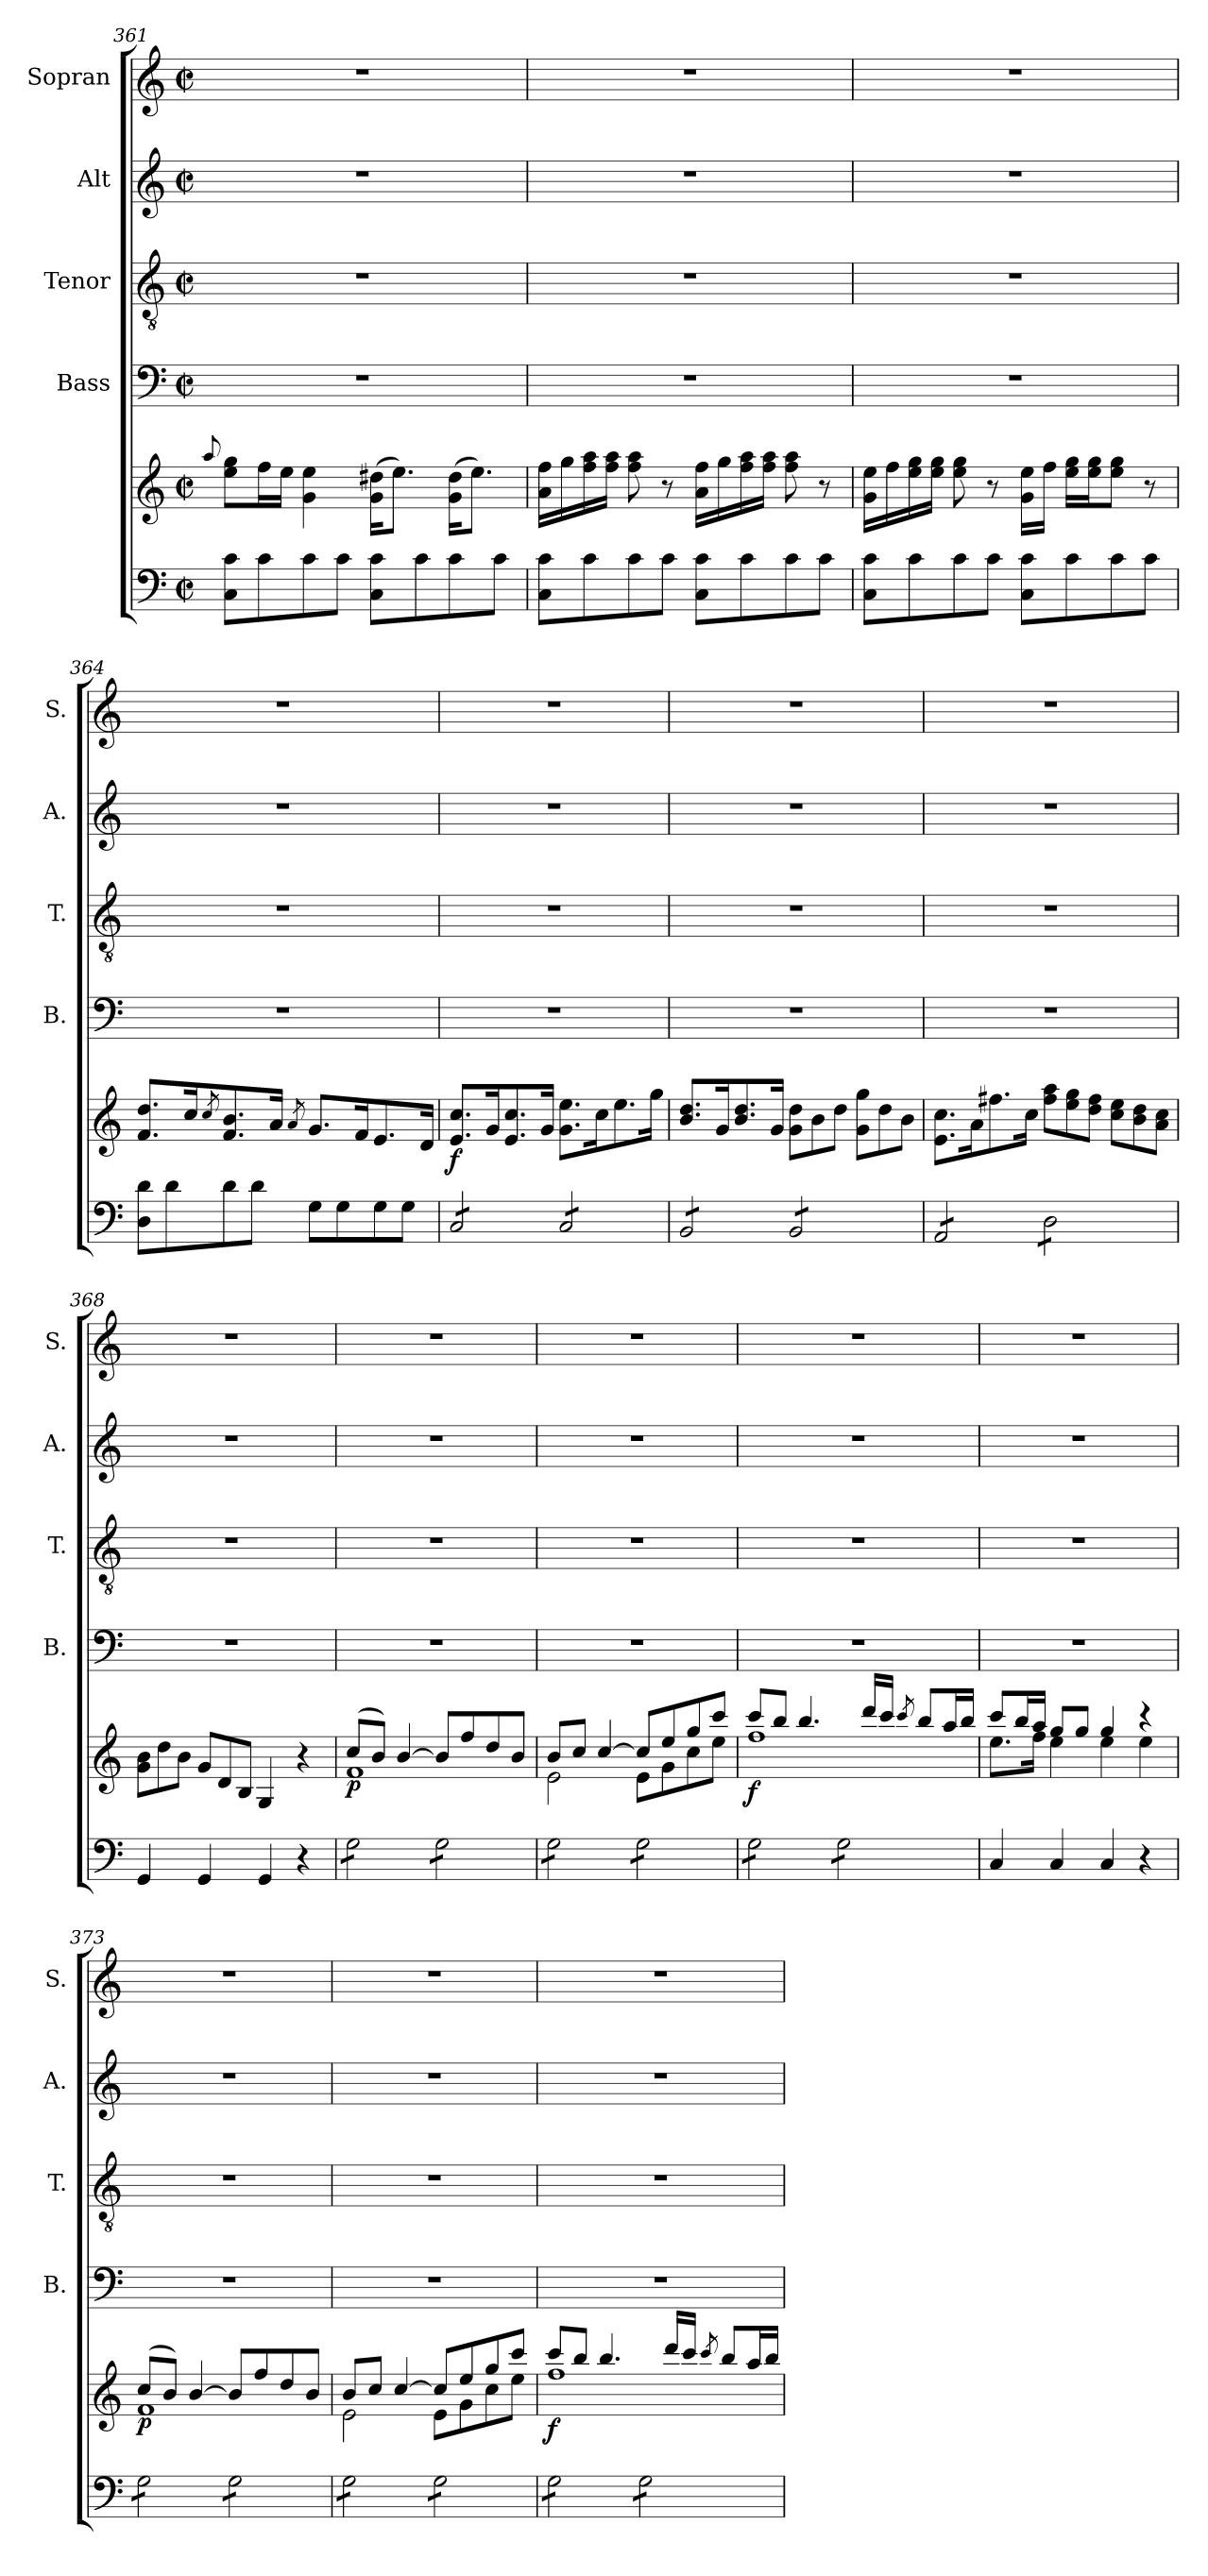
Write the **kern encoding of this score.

**kern	**kern	**dynam	**kern	**kern	**kern	**kern
*part5	*part5	*part5	*part4	*part3	*part2	*part1
*staff6	*staff5	*staff5/6	*staff4	*staff3	*staff2	*staff1
*	*	*	*I"Bass	*I"Tenor	*I"Alt	*I"Sopran
*	*	*	*I'B.	*I'T.	*I'A.	*I'S.
*clefF4	*clefG2	*	*clefF4	*clefGv2	*clefG2	*clefG2
*k[]	*k[]	*	*k[]	*k[]	*k[]	*k[]
*C:	*C:	*	*C:	*C:	*C:	*C:
*M2/2	*M2/2	*	*M2/2	*M2/2	*M2/2	*M2/2
*met(c|)	*met(c|)	*	*met(c|)	*met(c|)	*met(c|)	*met(c|)
=361	=361	=361	=361	=361	=361	=361
.	8qqaa/	.	.	.	.	.
8C\ 8c\L	8ee\ 8gg\L	.	1r	1r	1r	1r
8c\	16ff\L	.	.	.	.	.
.	16ee\JJ	.	.	.	.	.
8c\	4g\ 4ee\	.	.	.	.	.
8c\J	.	.	.	.	.	.
8C\ 8c\L	(>16g\ 16dd#X\KL	.	.	.	.	.
.	8.ee\J)	.	.	.	.	.
8c\	.	.	.	.	.	.
8c\	(>16g\ 16dd#\KL	.	.	.	.	.
.	8.ee\J)	.	.	.	.	.
8c\J	.	.	.	.	.	.
=362	=362	=362	=362	=362	=362	=362
8C\ 8c\L	16a\ 16ff\LL	.	1r	1r	1r	1r
.	16gg\	.	.	.	.	.
8c\	16ff\ 16aa\	.	.	.	.	.
.	16ff\ 16aa\JJ	.	.	.	.	.
8c\	8ff\ 8aa\	.	.	.	.	.
8c\J	8r	.	.	.	.	.
8C\ 8c\L	16a\ 16ff\LL	.	.	.	.	.
.	16gg\	.	.	.	.	.
8c\	16ff\ 16aa\	.	.	.	.	.
.	16ff\ 16aa\JJ	.	.	.	.	.
8c\	8ff\ 8aa\	.	.	.	.	.
8c\J	8r	.	.	.	.	.
!!LO:PB:g=z
=363	=363	=363	=363	=363	=363	=363
8C\ 8c\L	16g\ 16ee\LL	.	1r	1r	1r	1r
.	16ff\	.	.	.	.	.
8c\	16ee\ 16gg\	.	.	.	.	.
.	16ee\ 16gg\JJ	.	.	.	.	.
8c\	8ee\ 8gg\	.	.	.	.	.
8c\J	8r	.	.	.	.	.
8C\ 8c\L	16g\ 16ee\LL	.	.	.	.	.
.	16ff\JJ	.	.	.	.	.
8c\	16ee\ 16gg\LL	.	.	.	.	.
.	16ee\ 16gg\J	.	.	.	.	.
8c\	8ee\ 8gg\J	.	.	.	.	.
8c\J	8r	.	.	.	.	.
=364	=364	=364	=364	=364	=364	=364
8D\ 8d\L	8.f/ 8.dd/L	.	1r	1r	1r	1r
8d\	.	.	.	.	.	.
.	16cc/k	.	.	.	.	.
.	8qcc/	.	.	.	.	.
8d\	8.f/ 8.b/	.	.	.	.	.
8d\J	.	.	.	.	.	.
.	16a/Jk	.	.	.	.	.
.	8qa/	.	.	.	.	.
8G\L	8.g/L	.	.	.	.	.
8G\	.	.	.	.	.	.
.	16f/k	.	.	.	.	.
8G\	8.e/	.	.	.	.	.
8G\J	.	.	.	.	.	.
.	16d/Jk	.	.	.	.	.
=365	=365	=365	=365	=365	=365	=365
!	!	!LO:DY:b	!	!	!	!
*tremolo	*	*	*	*	*	*
8C/L	8.e/ 8.cc/L	f	1r	1r	1r	1r
8C/	.	.	.	.	.	.
.	16g/k	.	.	.	.	.
8C/	8.e/ 8.cc/	.	.	.	.	.
8C/J	.	.	.	.	.	.
.	16g/Jk	.	.	.	.	.
8C/L	8.g\ 8.ee\L	.	.	.	.	.
8C/	.	.	.	.	.	.
.	16cc\k	.	.	.	.	.
8C/	8.ee\	.	.	.	.	.
8C/J	.	.	.	.	.	.
.	16gg\Jk	.	.	.	.	.
=366	=366	=366	=366	=366	=366	=366
8BB/L	8.b/ 8.dd/L	.	1r	1r	1r	1r
8BB/	.	.	.	.	.	.
.	16g/k	.	.	.	.	.
8BB/	8.b/ 8.dd/	.	.	.	.	.
8BB/J	.	.	.	.	.	.
.	16g/Jk	.	.	.	.	.
*	*Xtuplet	*	*	*	*	*
8BB/L	12g\ 12dd\L	.	.	.	.	.
.	12b\	.	.	.	.	.
8BB/	.	.	.	.	.	.
.	12dd\J	.	.	.	.	.
8BB/	12g\ 12gg\L	.	.	.	.	.
.	12dd\	.	.	.	.	.
8BB/J	.	.	.	.	.	.
.	12b\J	.	.	.	.	.
!!LO:LB:g=z
=367	=367	=367	=367	=367	=367	=367
8AA/L	8.e\ 8.cc\L	.	1r	1r	1r	1r
8AA/	.	.	.	.	.	.
.	16a\k	.	.	.	.	.
8AA/	8.ff#X\	.	.	.	.	.
8AA/J	.	.	.	.	.	.
.	16cc\Jk	.	.	.	.	.
8D\L	12ff#\ 12aa\L	.	.	.	.	.
.	12ee\ 12gg\	.	.	.	.	.
8D\	.	.	.	.	.	.
.	12dd\ 12ff#\J	.	.	.	.	.
8D\	12cc\ 12ee\L	.	.	.	.	.
.	12b\ 12dd\	.	.	.	.	.
8D\J	.	.	.	.	.	.
*Xtremolo	*	*	*	*	*	*
.	12a\ 12cc\J	.	.	.	.	.
=368	=368	=368	=368	=368	=368	=368
4GG/	12g\ 12b\L	.	1r	1r	1r	1r
.	12dd\	.	.	.	.	.
.	12b\J	.	.	.	.	.
4GG/	12g/L	.	.	.	.	.
.	12d/	.	.	.	.	.
.	12B/J	.	.	.	.	.
4GG/	4G/	.	.	.	.	.
4r	4r	.	.	.	.	.
=369	=369	=369	=369	=369	=369	=369
*	*^	*	*	*	*	*
!	!	!	!LO:DY:b	!	!	!	!
*tremolo	*	*	*	*	*	*	*
8G\L	(>8cc/L	1f	p	1r	1r	1r	1r
8G\	8b/J)	.	.	.	.	.	.
8G\	[>4b/	.	.	.	.	.	.
8G\J	.	.	.	.	.	.	.
8G\L	8b/L]	.	.	.	.	.	.
8G\	8ff/	.	.	.	.	.	.
8G\	8dd/	.	.	.	.	.	.
8G\J	8b/J	.	.	.	.	.	.
!!LO:PB:g=z
=370	=370	=370	=370	=370	=370	=370	=370
8G\L	8b/L	2e\	.	1r	1r	1r	1r
8G\	8cc/J	.	.	.	.	.	.
8G\	[>4cc/	.	.	.	.	.	.
8G\J	.	.	.	.	.	.	.
8G\L	8cc/L]	8e\L	.	.	.	.	.
8G\	8ee/	8g\	.	.	.	.	.
8G\	8gg/	8cc\	.	.	.	.	.
8G\J	8ccc/J	8ee\J	.	.	.	.	.
=371	=371	=371	=371	=371	=371	=371	=371
!	!	!	!LO:DY:b	!	!	!	!
8G\L	8ccc/L	1ff	f	1r	1r	1r	1r
8G\	8bb/J	.	.	.	.	.	.
8G\	4.bb/	.	.	.	.	.	.
8G\J	.	.	.	.	.	.	.
8G\L	.	.	.	.	.	.	.
8G\	16ddd/LL	.	.	.	.	.	.
.	16ccc/JJ	.	.	.	.	.	.
.	8qccc/	.	.	.	.	.	.
8G\	8bb/L	.	.	.	.	.	.
8G\J	16aa/L	.	.	.	.	.	.
*Xtremolo	*	*	*	*	*	*	*
.	16bb/JJ	.	.	.	.	.	.
=372	=372	=372	=372	=372	=372	=372	=372
4C/	8ccc/L	8.ee\L	.	1r	1r	1r	1r
.	16bb/L	.	.	.	.	.	.
.	16aa/JJ	16ff\Jk	.	.	.	.	.
4C/	8gg/L	4ee\	.	.	.	.	.
.	8gg/J	.	.	.	.	.	.
4C/	4gg/	4ee\	.	.	.	.	.
4r	4rccc	4ee\	.	.	.	.	.
=373	=373	=373	=373	=373	=373	=373	=373
!	!	!	!LO:DY:b	!	!	!	!
*tremolo	*	*	*	*	*	*	*
8G\L	(>8cc/L	1f	p	1r	1r	1r	1r
8G\	8b/J)	.	.	.	.	.	.
8G\	[>4b/	.	.	.	.	.	.
8G\J	.	.	.	.	.	.	.
8G\L	8b/L]	.	.	.	.	.	.
8G\	8ff/	.	.	.	.	.	.
8G\	8dd/	.	.	.	.	.	.
8G\J	8b/J	.	.	.	.	.	.
!!LO:LB:g=z
=374	=374	=374	=374	=374	=374	=374	=374
8G\L	8b/L	2e\	.	1r	1r	1r	1r
8G\	8cc/J	.	.	.	.	.	.
8G\	[>4cc/	.	.	.	.	.	.
8G\J	.	.	.	.	.	.	.
8G\L	8cc/L]	8e\L	.	.	.	.	.
8G\	8ee/	8g\	.	.	.	.	.
8G\	8gg/	8cc\	.	.	.	.	.
8G\J	8ccc/J	8ee\J	.	.	.	.	.
=375	=375	=375	=375	=375	=375	=375	=375
!	!	!	!LO:DY:b	!	!	!	!
8G\L	8ccc/L	1ff	f	1r	1r	1r	1r
8G\	8bb/J	.	.	.	.	.	.
8G\	4.bb/	.	.	.	.	.	.
8G\J	.	.	.	.	.	.	.
8G\L	.	.	.	.	.	.	.
8G\	16ddd/LL	.	.	.	.	.	.
.	16ccc/JJ	.	.	.	.	.	.
.	8qccc/	.	.	.	.	.	.
8G\	8bb/L	.	.	.	.	.	.
8G\J	16aa/L	.	.	.	.	.	.
*Xtremolo	*	*	*	*	*	*	*
.	16bb/JJ	.	.	.	.	.	.
*	*v	*v	*	*	*	*	*
=	=	=	=	=	=	=
*-	*-	*-	*-	*-	*-	*-
